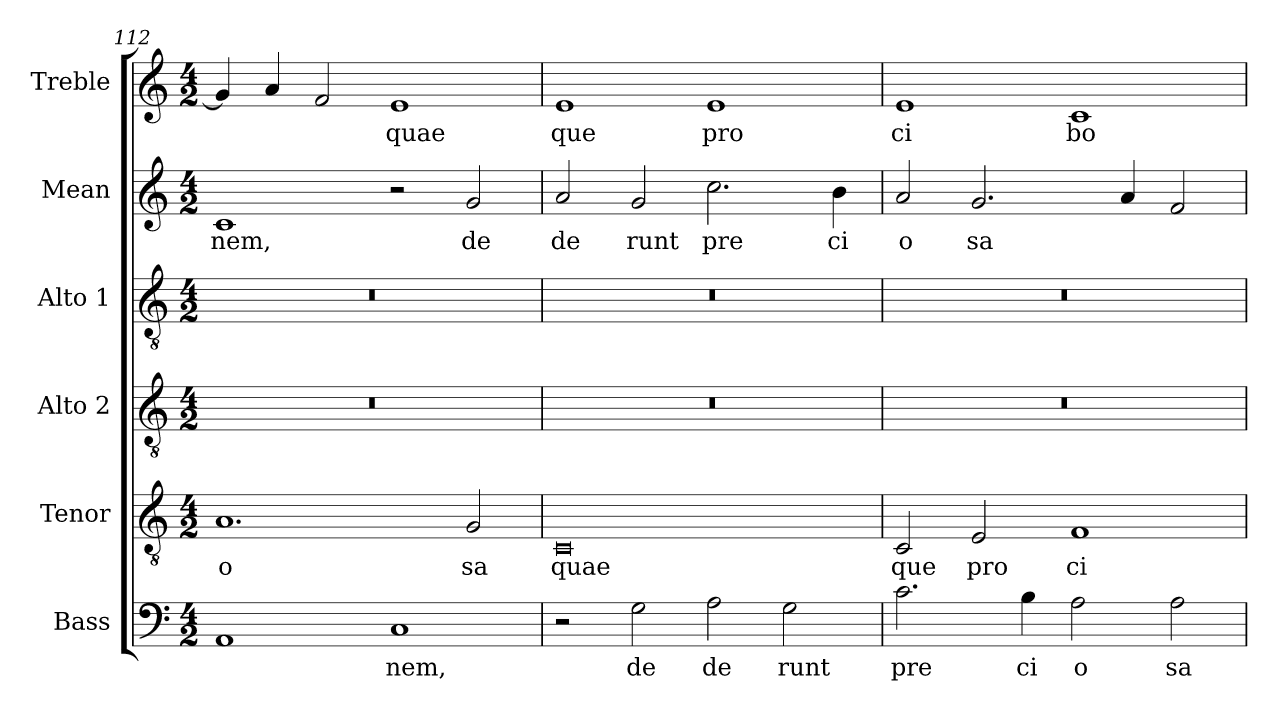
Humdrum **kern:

**kern	**text	**kern	**text	**kern	**kern	**kern	**text	**kern	**text
*part6	*part6	*part5	*part5	*part4	*part3	*part2	*part2	*part1	*part1
*staff6	*staff6	*staff5	*staff5	*staff4	*staff3	*staff2	*staff2	*staff1	*staff1
*I"Bass	*	*I"Tenor	*	*I"Alto 2	*I"Alto 1	*I"Mean	*	*I"Treble	*
*I'B.	*	*I'T.	*	*I'A2.	*I'A1	*I'M.	*	*I'Tr.	*
*clefF4	*	*clefGv2	*	*clefGv2	*clefGv2	*clefG2	*	*clefG2	*
*	*	*ITrd7c12	*	*ITrd7c12	*ITrd7c12	*	*	*	*
*k[]	*	*k[]	*	*k[]	*k[]	*k[]	*	*k[]	*
*C:	*	*C:	*	*C:	*C:	*C:	*	*C:	*
*M4/2	*	*M4/2	*	*M4/2	*M4/2	*M4/2	*	*M4/2	*
=112	=112	=112	=112	=112	=112	=112	=112	=112	=112
!	!	!	!LO:LY:b:color=#000000	!LO:N:vis=1	!LO:N:vis=1	!	!	!	!
!	!	!	!	!	!	!	!LO:LY:b:color=#000000	!	!
1AAi	.	1.AAi	o	0r	0r	1ci	nem,	4gi/]	.
.	.	.	.	.	.	.	.	4ai/	.
.	.	.	.	.	.	.	.	2fi/	.
!	!LO:LY:b:color=#000000	!	!	!	!	!	!	!	!
!	!	!	!	!	!	!	!	!	!LO:LY:b:color=#000000
1Ci	nem,	.	.	.	.	2r	.	1ei	quae
!	!	!	!LO:LY:b:color=#000000	!	!	!	!	!	!
!	!	!	!	!	!	!	!LO:LY:b:color=#000000	!	!
.	.	2GGi/	sa	.	.	2gi/	de	.	.
=113	=113	=113	=113	=113	=113	=113	=113	=113	=113
!	!	!	!LO:LY:b:color=#000000	!LO:N:vis=1	!LO:N:vis=1	!	!	!	!
!	!	!	!	!	!	!	!LO:LY:b:color=#000000	!	!
!	!	!	!	!	!	!	!	!	!LO:LY:b:color=#000000
2r	.	0CCi	quae	0r	0r	2ai/	de	1ei	que
!	!LO:LY:b:color=#000000	!	!	!	!	!	!	!	!
!	!	!	!	!	!	!	!LO:LY:b:color=#000000	!	!
2Gi\	de	.	.	.	.	2gi/	runt	.	.
!	!LO:LY:b:color=#000000	!	!	!	!	!	!	!	!
!	!	!	!	!	!	!	!LO:LY:b:color=#000000	!	!
!	!	!	!	!	!	!	!	!	!LO:LY:b:color=#000000
2Ai\	de	.	.	.	.	2.cci\	pre	1ei	pro
!	!LO:LY:b:color=#000000	!	!	!	!	!	!	!	!
2Gi\	runt	.	.	.	.	.	.	.	.
!	!	!	!	!	!	!	!LO:LY:b:color=#000000	!	!
.	.	.	.	.	.	4bi\	ci	.	.
=114	=114	=114	=114	=114	=114	=114	=114	=114	=114
!	!LO:LY:b:color=#000000	!	!	!	!	!	!	!	!
!	!	!	!LO:LY:b:color=#000000	!LO:N:vis=1	!LO:N:vis=1	!	!	!	!
!	!	!	!	!	!	!	!LO:LY:b:color=#000000	!	!
!	!	!	!	!	!	!	!	!	!LO:LY:b:color=#000000
2.ci\	pre	2CCi/	que	0r	0r	2ai/	o	1ei	ci
!	!	!	!LO:LY:b:color=#000000	!	!	!	!	!	!
!	!	!	!	!	!	!	!LO:LY:b:color=#000000	!	!
.	.	2EEi/	pro	.	.	2.gi/	sa	.	.
!	!LO:LY:b:color=#000000	!	!	!	!	!	!	!	!
4Bi\	ci	.	.	.	.	.	.	.	.
!	!LO:LY:b:color=#000000	!	!	!	!	!	!	!	!
!	!	!	!LO:LY:b:color=#000000	!	!	!	!	!	!
!	!	!	!	!	!	!	!	!	!LO:LY:b:color=#000000
2Ai\	o	1FFi	ci	.	.	.	.	1ci	bo
.	.	.	.	.	.	4ai/	.	.	.
!	!LO:LY:b:color=#000000	!	!	!	!	!	!	!	!
2Ai\	sa	.	.	.	.	2fi/	.	.	.
=	=	=	=	=	=	=	=	=	=
*-	*-	*-	*-	*-	*-	*-	*-	*-	*-
